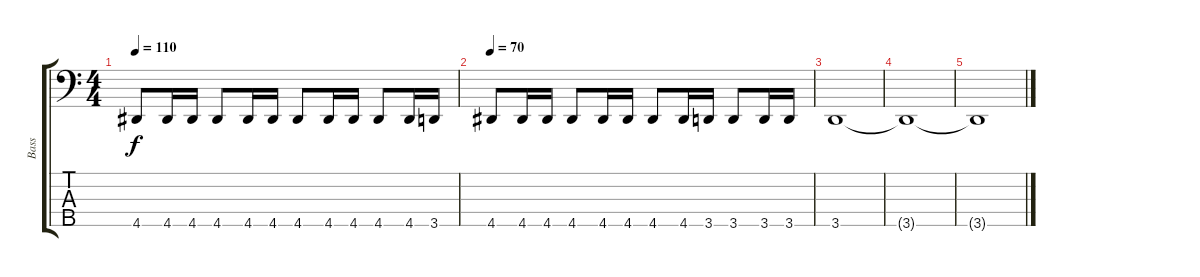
\track ("Bass" "Bass") {instrument electricbassfinger}
\staff {score tabs}
\tuning (G2 D2 A1 E1 B0) {hide}
\ts (4 4)
\tempo 110
\clef f4
\ks c
4.5.8{dy f} 4.5.16 4.5.16 4.5.8 4.5.16 4.5.16 4.5.8 4.5.16 4.5.16 4.5.8 4.5.16 3.5.16 |
\tempo 70
4.5.8 4.5.16 4.5.16 4.5.8 4.5.16 4.5.16 4.5.8 4.5.16 3.5.16 3.5.8 3.5.16 3.5.16 |
3.5.1 |
3.5{t}.1 |
3.5{t}.1
